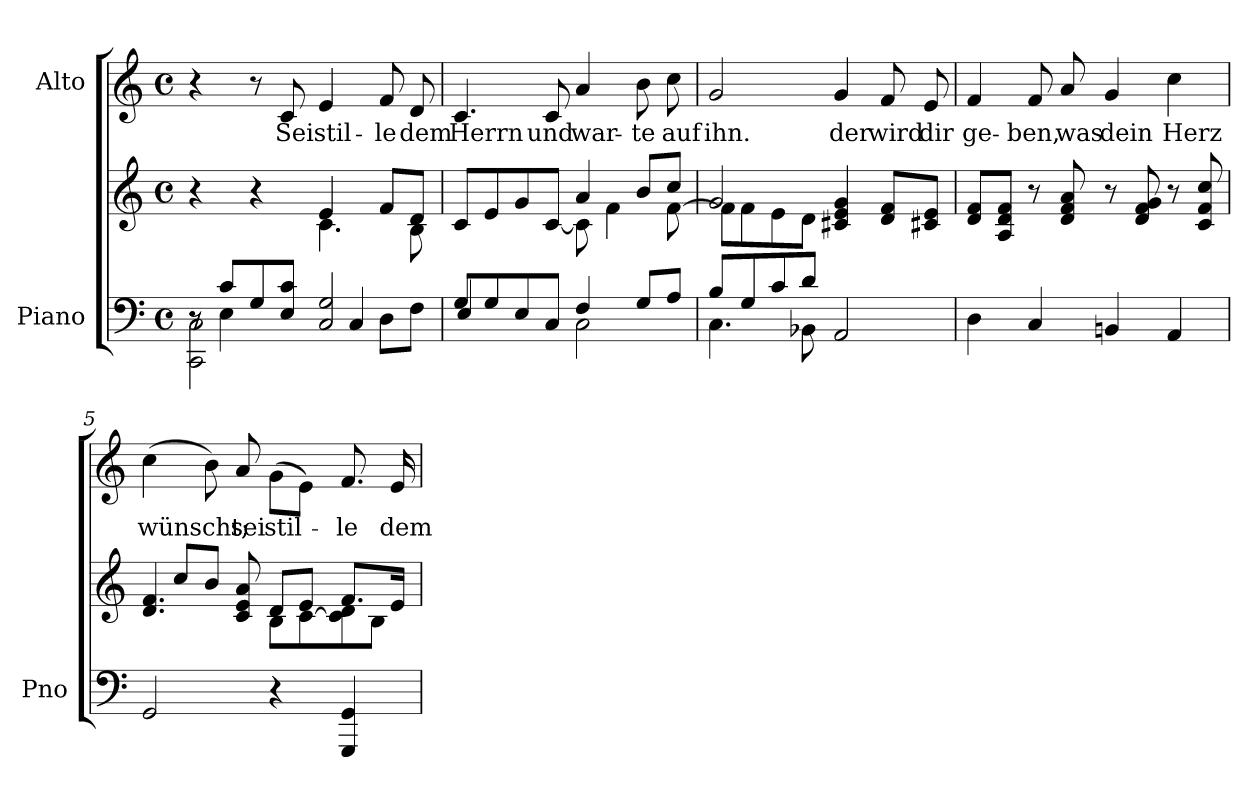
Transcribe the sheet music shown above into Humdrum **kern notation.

**kern	**kern	**kern	**text
*part2	*part2	*part1	*part1
*staff3	*staff2	*staff1	*staff1
*I"Piano	*	*I"Alto	*
*I'Pno	*	*	*
*clefF4	*clefG2	*clefG2	*
*k[]	*k[]	*k[]	*
*M4/4	*M4/4	*M4/4	*
*met(c)	*met(c)	*met(c)	*
*MM55	*MM55	*MM55	*
=1	=1	=1	=1
*^	*^	*	*
*	*^	*	*	*	*
2CC\ 2C\	8r	8r	4r	2ryy	4r	.
.	4E\	8c/L	.	.	.	.
.	.	8G/	4r	.	8r	.
!	!	!	!	!	!	!LO:LY:b
.	4.ryy	8E/ 8c/J	.	.	8c/	Sei
!	!	!	!	!	!	!LO:LY:b
2C/ 2G/	.	8ryy	4e/	4.c\	4e/	stil-
.	.	4C/	.	.	.	.
!	!	!	!	!	!	!LO:LY:b
.	8D\L	.	8f/L	.	8f/	-le
!	!	!	!	!	!	!LO:LY:b
.	8F\J	8ryy	8d/J	8B\	8d/	dem
=2	=2	=2	=2	=2	=2	=2
!	!	!	!	!	!	!LO:LY:b
*	*v	*v	*	*	*	*
8G/L	4E/	8c/L	2ryy	4.c/	Herrn
8G/	.	8e/	.	.	.
8E/	4ryy	8g/	.	.	.
!	!	!	!	!	!LO:LY:b
8C/J	.	[8c/J	.	8c/	und
!	!	!	!	!	!LO:LY:b
2C\	4F/	8c\]	4a/	4a/	war-
.	.	4f\	.	.	.
!	!	!	!	!	!LO:LY:b
.	8G/L	.	8b/L	8b\	-te
!	!	!	!	!	!LO:LY:b
.	8A/J	[8f\	8cc/J	8cc\	auf
=3	=3	=3	=3	=3	=3
!	!	!	!	!	!LO:LY:b
4.C\	8B/L	2g/	8f\L]	2g/	ihn.
.	8G/	.	8f\	.	.
.	8c/	.	8e\	.	.
8BB-X\	8d/J	.	8d\J	.	.
!	!	!	!	!	!LO:LY:b
2AA/	2ryy	4c#X/ 4e/ 4g/	2ryy	4g/	der
!	!	!	!	!	!LO:LY:b
.	.	8d/ 8f/L	.	8f/	wird
!	!	!	!	!	!LO:LY:b
.	.	8c#X/ 8e/J	.	8e/	dir
*v	*v	*	*	*	*
*	*v	*v	*	*
=4	=4	=4	=4
!	!	!	!LO:LY:b
4D\	8d/ 8f/L	4f/	ge-
.	8A/ 8d/ 8f/J	.	.
!	!	!	!LO:LY:b
4C/	8r	8f/	-ben,
!	!	!	!LO:LY:b
.	8d/ 8f/ 8a/	8a/	was
!	!	!	!LO:LY:b
4BBn/	8r	4g/	dein
.	8d/ 8f/ 8g/	.	.
!	!	!	!LO:LY:b
4AA/	8r	4cc\	Herz
.	8c/ 8f/ 8cc/	.	.
!!LO:LB:g=z
=5	=5	=5	=5
*	*^	*	*
!	!	!	!	!LO:LY:b
2GG/	4.d/ 4.f/	8ryy	(>4cc\	wünscht;
.	.	8cc/L	.	.
.	.	8b/J	8b\)	.
!	!	!	!	!LO:LY:b
.	8c/ 8e/ 8a/	8ryy	8a/	sei
!	!	!	!	!LO:LY:b
4r	8B\L	8d/L	(>8g\L	stil-
.	[8c\	8e/J	8e\J)	.
!	!	!	!	!LO:LY:b
4GGG/ 4GG/	8c\] 8d\	8.f/L	8.f/	-le
.	8B\J	.	.	.
!	!	!	!	!LO:LY:b
.	.	16e/Jk	16e/	dem
*	*v	*v	*	*
=	=	=	=
*-	*-	*-	*-
